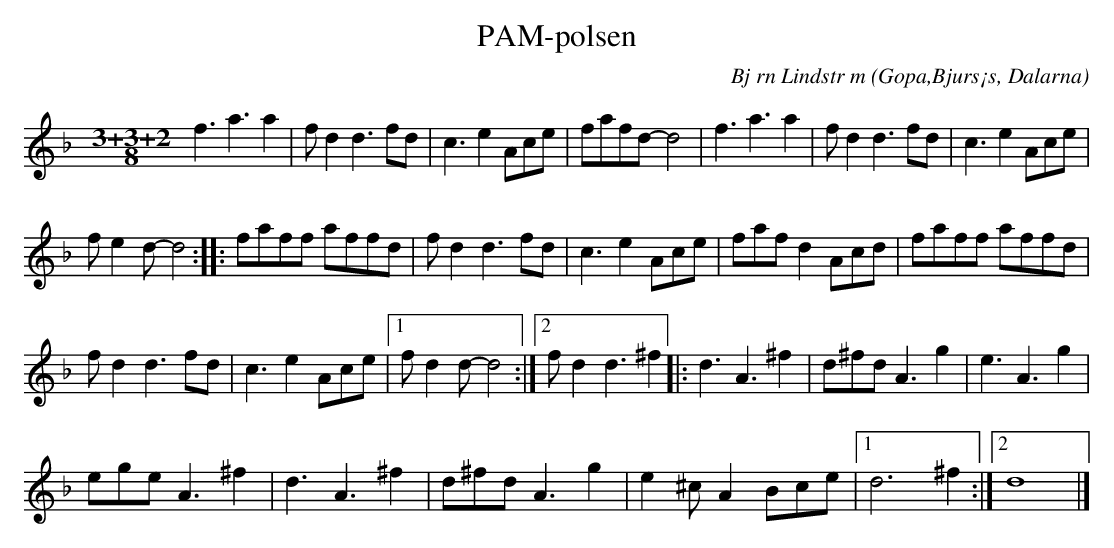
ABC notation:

X:1
T:PAM-polsen
C: Bj rn Lindstr m
O:Gopa,Bjurs¡s, Dalarna
M:3/4
L:1/8
K:Dm, D
[M:3+3+2/8] f3 a3 a2 | f d2 d3 fd | c3 e2 Ace | fafd- d4 | f3 a3 a2 | f d2 d3 fd | c3 e2 Ace | %31
 f e2 d- d4 :: faff affd | f d2 d3 fd | c3 e2 Ace | faf d2 Acd | faff affd | %39
 f d2 d3 fd | c3 e2 Ace |1 f d2 d- d4 :|2 f d2 d3 ^f2 |: d3 A3 ^f2 | d^fd A3 g2 | e3 A3 g2 | %46
 ege A3 ^f2 | d3 A3 ^f2 | d^fd A3 g2 | e2 ^c A2 Bce |1 d6 ^f2 :|2 d8 |] %52
